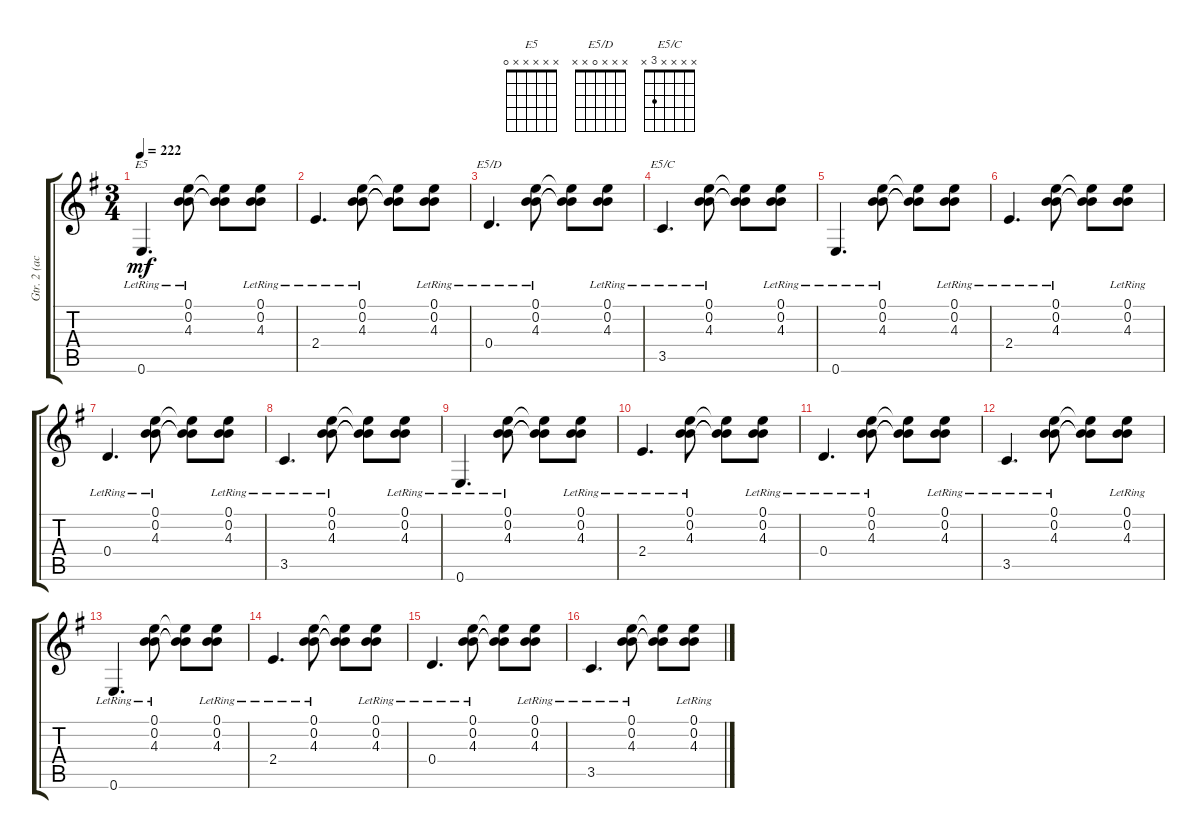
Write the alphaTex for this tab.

\track ("Gtr. 2 (acous.)" "Gtr. 2 (ac") {instrument acousticguitarsteel}
\staff {score tabs}
\tuning (E4 B3 G3 D3 A2 E2) {hide}
\chord ("E5" x x x x x 0)
\chord ("E5/D" x x x 0 x x)
\chord ("E5/C" x x x x 3 x)
\ts (3 4)
\tempo 222
\clef g2
\ks g
0.6{lr}.4{d ch "E5" dy mf} (0.1{lr} 0.2{lr} 4.3{lr}).8 (0.1{t} 0.2{t} 4.3{t}).8 (0.1{lr} 0.2{lr} 4.3{lr}).8 |
2.4{lr}.4{d} (0.1{lr} 0.2{lr} 4.3{lr}).8 (0.1{t} 0.2{t} 4.3{t}).8 (0.1{lr} 0.2{lr} 4.3{lr}).8 |
0.4{lr}.4{d ch "E5/D"} (0.1{lr} 0.2{lr} 4.3{lr}).8 (0.1{t} 0.2{t} 4.3{t}).8 (0.1{lr} 0.2{lr} 4.3{lr}).8 |
3.5{lr}.4{d ch "E5/C"} (0.1{lr} 0.2{lr} 4.3{lr}).8 (0.1{t} 0.2{t} 4.3{t}).8 (0.1{lr} 0.2{lr} 4.3{lr}).8 |
0.6{lr}.4{d} (0.1{lr} 0.2{lr} 4.3{lr}).8 (0.1{t} 0.2{t} 4.3{t}).8 (0.1{lr} 0.2{lr} 4.3{lr}).8 |
2.4{lr}.4{d} (0.1{lr} 0.2{lr} 4.3{lr}).8 (0.1{t} 0.2{t} 4.3{t}).8 (0.1{lr} 0.2{lr} 4.3{lr}).8 |
0.4{lr}.4{d} (0.1{lr} 0.2{lr} 4.3{lr}).8 (0.1{t} 0.2{t} 4.3{t}).8 (0.1{lr} 0.2{lr} 4.3{lr}).8 |
3.5{lr}.4{d} (0.1{lr} 0.2{lr} 4.3{lr}).8 (0.1{t} 0.2{t} 4.3{t}).8 (0.1{lr} 0.2{lr} 4.3{lr}).8 |
0.6{lr}.4{d} (0.1{lr} 0.2{lr} 4.3{lr}).8 (0.1{t} 0.2{t} 4.3{t}).8 (0.1{lr} 0.2{lr} 4.3{lr}).8 |
2.4{lr}.4{d} (0.1{lr} 0.2{lr} 4.3{lr}).8 (0.1{t} 0.2{t} 4.3{t}).8 (0.1{lr} 0.2{lr} 4.3{lr}).8 |
0.4{lr}.4{d} (0.1{lr} 0.2{lr} 4.3{lr}).8 (0.1{t} 0.2{t} 4.3{t}).8 (0.1{lr} 0.2{lr} 4.3{lr}).8 |
3.5{lr}.4{d} (0.1{lr} 0.2{lr} 4.3{lr}).8 (0.1{t} 0.2{t} 4.3{t}).8 (0.1{lr} 0.2{lr} 4.3{lr}).8 |
0.6{lr}.4{d} (0.1{lr} 0.2{lr} 4.3{lr}).8 (0.1{t} 0.2{t} 4.3{t}).8 (0.1{lr} 0.2{lr} 4.3{lr}).8 |
2.4{lr}.4{d} (0.1{lr} 0.2{lr} 4.3{lr}).8 (0.1{t} 0.2{t} 4.3{t}).8 (0.1{lr} 0.2{lr} 4.3{lr}).8 |
0.4{lr}.4{d} (0.1{lr} 0.2{lr} 4.3{lr}).8 (0.1{t} 0.2{t} 4.3{t}).8 (0.1{lr} 0.2{lr} 4.3{lr}).8 |
3.5{lr}.4{d} (0.1{lr} 0.2{lr} 4.3{lr}).8 (0.1{t} 0.2{t} 4.3{t}).8 (0.1{lr} 0.2{lr} 4.3{lr}).8
